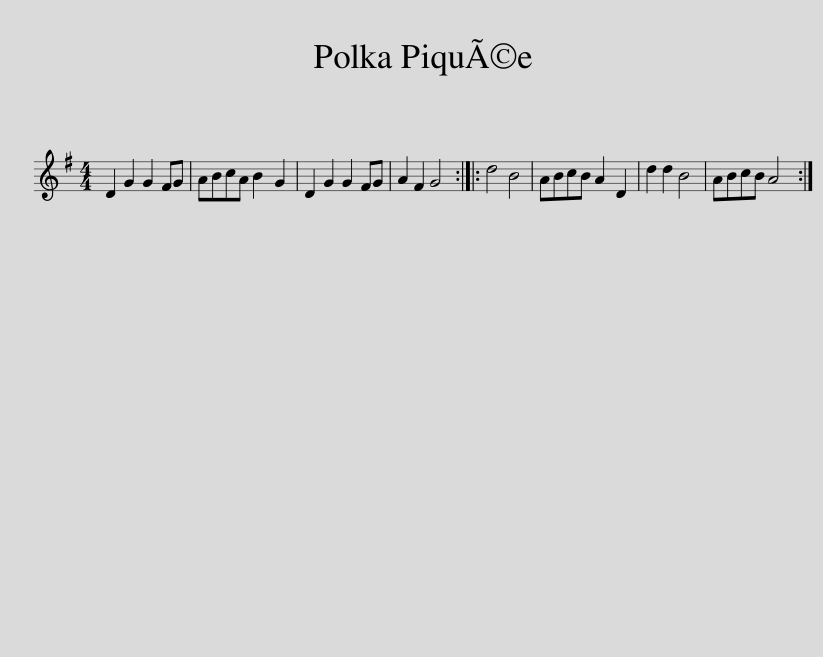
X:1
L:1/8
M:4/4
I:linebreak $
K:G
V:1 treble
V:1
 D2 G2 G2 FG | ABcA B2 G2 | D2 G2 G2 FG | A2 F2 G4 :: d4 B4 | %5
 ABcB A2 D2 | d2 d2 B4 | ABcB A4 :| %8
